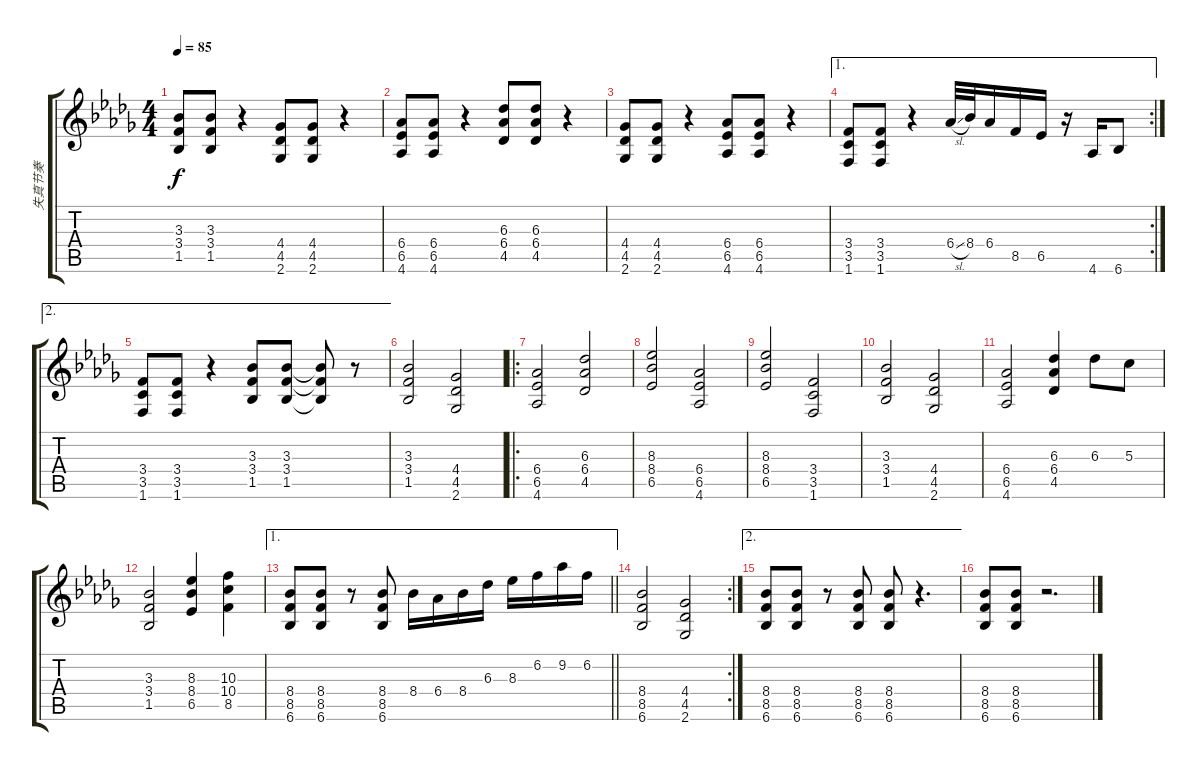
\track ("失真节奏" "失真节奏") {instrument distortionguitar}
\staff {score tabs}
\tuning (E4 B3 G3 D3 A2 E2) {hide}
\ts (4 4)
\tempo 85
\clef g2
\ks db
(3.3 3.4 1.5).8{dy f} (3.3 3.4 1.5).8 r.4 (4.4 4.5 2.6).8 (4.4 4.5 2.6).8 r.4 |
(6.4 6.5 4.6).8 (6.4 6.5 4.6).8 r.4 (6.3 6.4 4.5).8 (6.3 6.4 4.5).8 r.4 |
(4.4 4.5 2.6).8 (4.4 4.5 2.6).8 r.4 (6.4 6.5 4.6).8 (6.4 6.5 4.6).8 r.4 |
\ae 1
\rc 2
(3.4 3.5 1.6).8 (3.4 3.5 1.6).8 r.4 6.4{sl}.32 8.4.32 6.4.16 8.5.16 6.5.16 r.16 4.6.16 6.6.8 |
\ae 2
(3.4 3.5 1.6).8 (3.4 3.5 1.6).8 r.4 (3.3 3.4 1.5).8 (3.3 3.4 1.5).8 (3.3{t} 3.4{t} 1.5{t}).8 r.8 |
(3.3 3.4 1.5).2 (4.4 4.5 2.6).2 |
\ro
(6.4 6.5 4.6).2 (6.3 6.4 4.5).2 |
(8.3 8.4 6.5).2 (6.4 6.5 4.6).2 |
(8.3 8.4 6.5).2 (3.4 3.5 1.6).2 |
(3.3 3.4 1.5).2 (4.4 4.5 2.6).2 |
(6.4 6.5 4.6).2 (6.3 6.4 4.5).4 6.3.8 5.3.8 |
(3.3 3.4 1.5).2 (8.3 8.4 6.5).4 (10.3 10.4 8.5).4 |
\ae 1
\barLineRight lightlight
(8.4 8.5 6.6).8 (8.4 8.5 6.6).8 r.8 (8.4 8.5 6.6).8 8.4.16 6.4.16 8.4.16 6.3.16 8.3.16 6.2.16 9.2.16 6.2.16 |
\rc 2
(8.4 8.5 6.6).2 (4.4 4.5 2.6).2 |
\ae 2
(8.4 8.5 6.6).8 (8.4 8.5 6.6).8 r.8 (8.4 8.5 6.6).8 (8.4 8.5 6.6).8 r.4{d} |
(8.4 8.5 6.6).8 (8.4 8.5 6.6).8 r.2{d}
